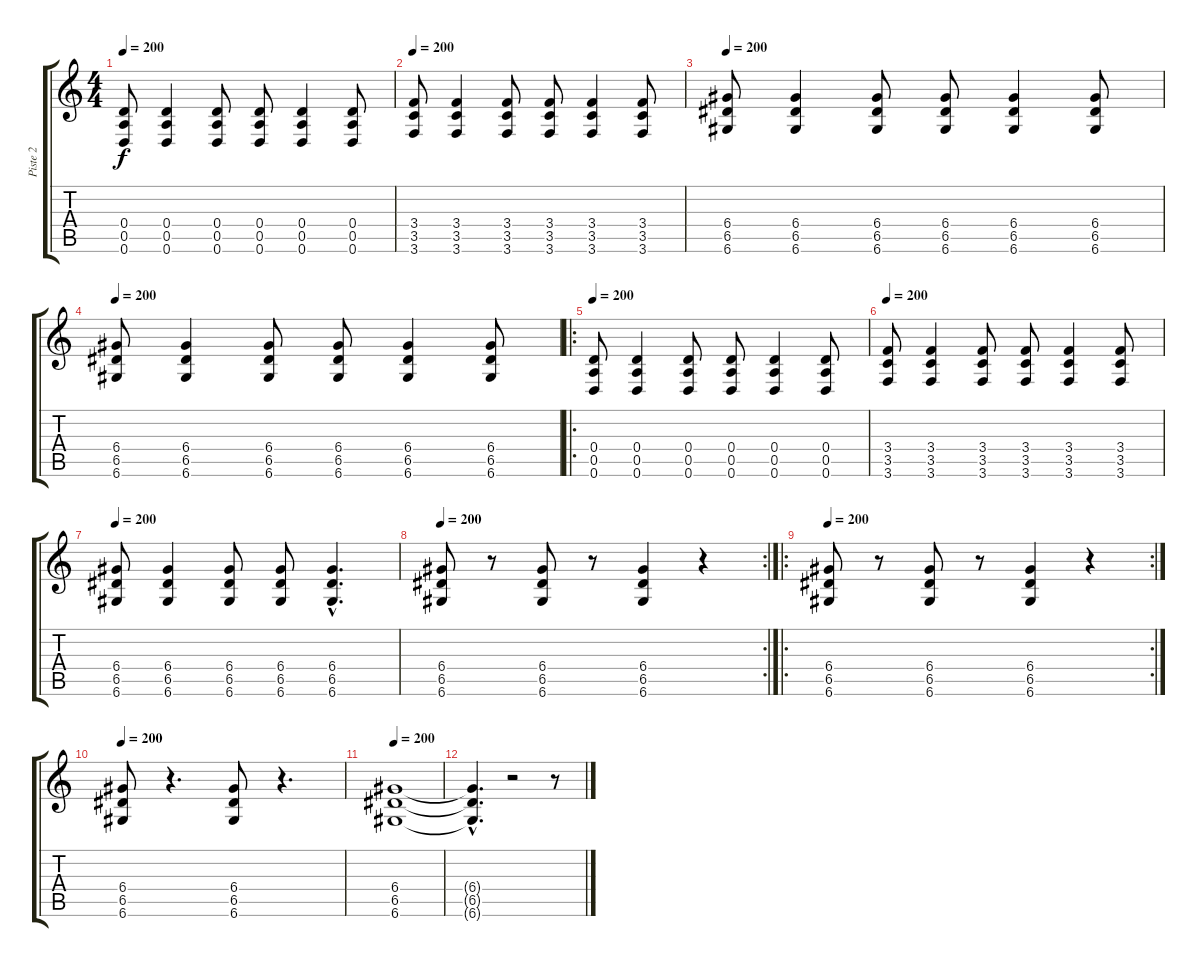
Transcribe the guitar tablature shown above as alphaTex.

\track ("Piste 2" "Piste 2") {instrument overdrivenguitar}
\staff {score tabs}
\tuning (E4 B3 G3 D3 A2 D2) {hide}
\ts (4 4)
\tempo 200
\clef g2
\ks c
(0.4 0.5 0.6).8{dy f} (0.4 0.5 0.6).4 (0.4 0.5 0.6).8 (0.4 0.5 0.6).8 (0.4 0.5 0.6).4 (0.4 0.5 0.6).8 |
\tempo 200
(3.4 3.5 3.6).8 (3.4 3.5 3.6).4 (3.4 3.5 3.6).8 (3.4 3.5 3.6).8 (3.4 3.5 3.6).4 (3.4 3.5 3.6).8 |
\tempo 200
(6.4 6.5 6.6).8 (6.4 6.5 6.6).4 (6.4 6.5 6.6).8 (6.4 6.5 6.6).8 (6.4 6.5 6.6).4 (6.4 6.5 6.6).8 |
\tempo 200
(6.4 6.5 6.6).8 (6.4 6.5 6.6).4 (6.4 6.5 6.6).8 (6.4 6.5 6.6).8 (6.4 6.5 6.6).4 (6.4 6.5 6.6).8 |
\ro
\tempo 200
(0.4 0.5 0.6).8 (0.4 0.5 0.6).4 (0.4 0.5 0.6).8 (0.4 0.5 0.6).8 (0.4 0.5 0.6).4 (0.4 0.5 0.6).8 |
\tempo 200
(3.4 3.5 3.6).8 (3.4 3.5 3.6).4 (3.4 3.5 3.6).8 (3.4 3.5 3.6).8 (3.4 3.5 3.6).4 (3.4 3.5 3.6).8 |
\tempo 200
(6.4 6.5 6.6).8 (6.4 6.5 6.6).4 (6.4 6.5 6.6).8 (6.4 6.5 6.6).8 (6.4{hac} 6.5{hac} 6.6{hac}).4{d} |
\rc 2
\tempo 200
(6.4 6.5 6.6).8 r.8 (6.4 6.5 6.6).8 r.8 (6.4 6.5 6.6).4 r.4 |
\ro
\rc 2
\tempo 200
(6.4 6.5 6.6).8 r.8 (6.4 6.5 6.6).8 r.8 (6.4 6.5 6.6).4 r.4 |
\tempo 200
(6.4 6.5 6.6).8 r.4{d} (6.4 6.5 6.6).8 r.4{d} |
\tempo 200
(6.4 6.5 6.6).1 |
(6.4{hac t} 6.5{hac t} 6.6{hac t}).4{d} r.2 r.8
